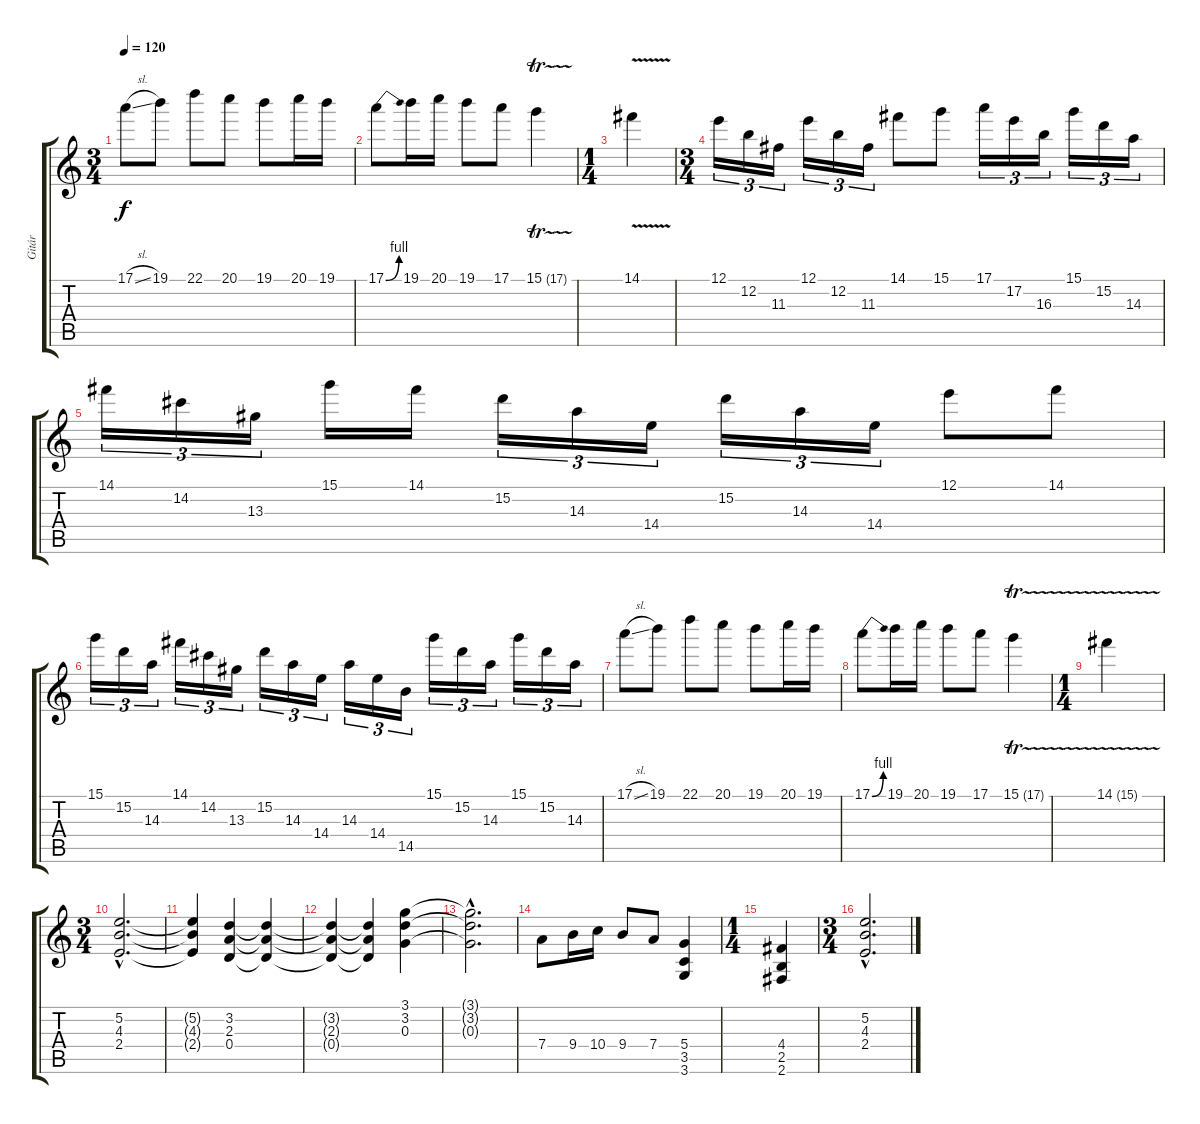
\track ("Gitár" "Gitár") {instrument distortionguitar}
\staff {score tabs}
\tuning (E4 B3 G3 D3 A2 E2) {hide}
\ts (3 4)
\tempo 120
\clef g2
\ks c
17.1{sl}.8{dy f} 19.1.8 22.1.8 20.1.8 19.1.8 20.1.16 19.1.16 |
17.1{be (bend 0 0 60 4)}.8 19.1.16 20.1.16 19.1.8 17.1.8 15.1{tr (17 32)}.4 |
\ts (1 4)
14.1{v}.4 |
\ts (3 4)
12.1.16{tu (3 2) volume 16 balance 8} 12.2.16{tu (3 2)} 11.3.16{tu (3 2)} 12.1.16{tu (3 2)} 12.2.16{tu (3 2)} 11.3.16{tu (3 2)} 14.1.8 15.1.8 17.1.16{tu (3 2)} 17.2.16{tu (3 2)} 16.3.16{tu (3 2)} 15.1.16{tu (3 2)} 15.2.16{tu (3 2)} 14.3.16{tu (3 2)} |
14.1.16{tu (3 2)} 14.2.16{tu (3 2)} 13.3.16{tu (3 2)} 15.1.16 14.1.16 15.2.16{tu (3 2)} 14.3.16{tu (3 2)} 14.4.16{tu (3 2)} 15.2.16{tu (3 2)} 14.3.16{tu (3 2)} 14.4.16{tu (3 2)} 12.1.8 14.1.8 |
15.1.16{tu (3 2)} 15.2.16{tu (3 2)} 14.3.16{tu (3 2)} 14.1.16{tu (3 2)} 14.2.16{tu (3 2)} 13.3.16{tu (3 2)} 15.2.16{tu (3 2)} 14.3.16{tu (3 2)} 14.4.16{tu (3 2)} 14.3.16{tu (3 2)} 14.4.16{tu (3 2)} 14.5.16{tu (3 2)} 15.1.16{tu (3 2)} 15.2.16{tu (3 2)} 14.3.16{tu (3 2)} 15.1.16{tu (3 2)} 15.2.16{tu (3 2)} 14.3.16{tu (3 2)} |
17.1{sl}.8 19.1.8 22.1.8 20.1.8 19.1.8 20.1.16 19.1.16 |
17.1{be (bend 0 0 60 4)}.8 19.1.16 20.1.16 19.1.8 17.1.8 15.1{tr (17 32)}.4 |
\ts (1 4)
14.1{tr (15 32)}.4 |
\ts (3 4)
(5.2{hac} 4.3{hac} 2.4{hac}).2{d volume 15 balance 3} |
(5.2{t} 4.3{t} 2.4{t}).4 (3.2 2.3 0.4).4 (3.2{t} 2.3{t} 0.4{t}).4 |
(3.2{t} 2.3{t} 0.4{t}).4 (3.2{t} 2.3{t} 0.4{t}).4 (3.1 3.2 0.3).4 |
(3.1{hac t} 3.2{hac t} 0.3{hac t}).2{d} |
7.4.8 9.4.16 10.4.16 9.4.8 7.4.8 (5.4 3.5 3.6).4 |
\ts (1 4)
(4.4 2.5 2.6).4 |
\ts (3 4)
(5.2{hac} 4.3{hac} 2.4{hac}).2{d}
